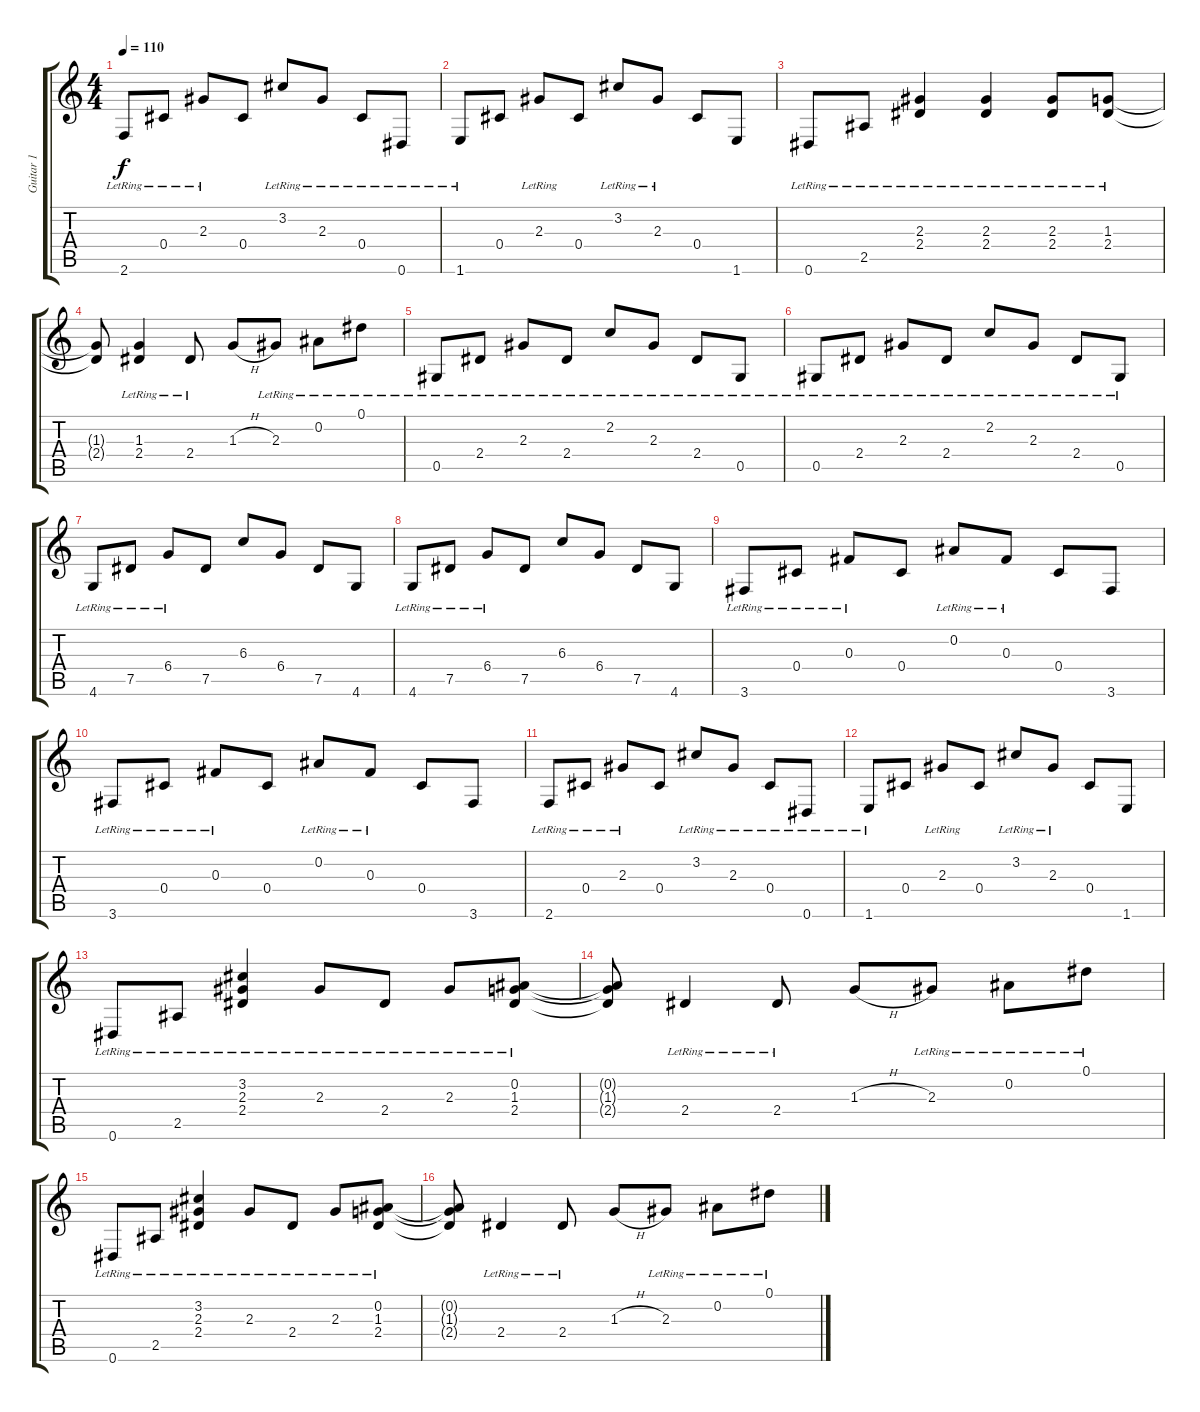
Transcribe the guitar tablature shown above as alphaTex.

\track ("Guitar 1" "Guitar 1") {instrument overdrivenguitar}
\staff {score tabs}
\tuning (Eb4 Bb3 Gb3 Db3 Ab2 Eb2) {hide}
\ts (4 4)
\tempo 110
\clef g2
\ks c
2.6{lr}.8{dy f} 0.4{lr}.8 2.3{lr}.8 0.4.8 3.2{lr}.8 2.3{lr}.8 0.4{lr}.8 0.6{lr}.8 |
1.6{lr}.8 0.4.8 2.3{lr}.8 0.4.8 3.2{lr}.8 2.3{lr}.8 0.4.8 1.6.8 |
0.6{lr}.8 2.5{lr}.8 (2.3{lr} 2.4{lr}).4 (2.3{lr} 2.4{lr}).4 (2.3{lr} 2.4{lr}).8 (1.3{lr} 2.4{lr}).8 |
(1.3{t} 2.4{t}).8 (1.3{lr} 2.4{lr}).4 2.4{lr}.8 1.3{h}.8 2.3{lr}.8 0.2{lr}.8 0.1{lr}.8 |
0.5{lr}.8 2.4{lr}.8 2.3{lr}.8 2.4{lr}.8 2.2{lr}.8 2.3{lr}.8 2.4{lr}.8 0.5{lr}.8 |
0.5{lr}.8 2.4{lr}.8 2.3{lr}.8 2.4{lr}.8 2.2{lr}.8 2.3{lr}.8 2.4{lr}.8 0.5{lr}.8 |
4.6{lr}.8 7.5{lr}.8 6.4{lr}.8 7.5.8 6.3.8 6.4.8 7.5.8 4.6.8 |
4.6{lr}.8 7.5{lr}.8 6.4{lr}.8 7.5.8 6.3.8 6.4.8 7.5.8 4.6.8 |
3.6{lr}.8 0.4{lr}.8 0.3{lr}.8 0.4.8 0.2{lr}.8 0.3{lr}.8 0.4.8 3.6.8 |
3.6{lr}.8 0.4{lr}.8 0.3{lr}.8 0.4.8 0.2{lr}.8 0.3{lr}.8 0.4.8 3.6.8 |
2.6{lr}.8 0.4{lr}.8 2.3{lr}.8 0.4.8 3.2{lr}.8 2.3{lr}.8 0.4{lr}.8 0.6{lr}.8 |
1.6{lr}.8 0.4.8 2.3{lr}.8 0.4.8 3.2{lr}.8 2.3{lr}.8 0.4.8 1.6.8 |
0.6{lr}.8 2.5{lr}.8 (3.2{lr} 2.3{lr} 2.4{lr}).4 2.3{lr}.8 2.4{lr}.8 2.3{lr}.8 (0.2{lr} 1.3{lr} 2.4{lr}).8 |
(0.2{t} 1.3{t} 2.4{t}).8 2.4{lr}.4 2.4{lr}.8 1.3{h}.8 2.3{lr}.8 0.2{lr}.8 0.1{lr}.8 |
0.6{lr}.8 2.5{lr}.8 (3.2{lr} 2.3{lr} 2.4{lr}).4 2.3{lr}.8 2.4{lr}.8 2.3{lr}.8 (0.2{lr} 1.3{lr} 2.4{lr}).8 |
(0.2{t} 1.3{t} 2.4{t}).8 2.4{lr}.4 2.4{lr}.8 1.3{h}.8 2.3{lr}.8 0.2{lr}.8 0.1{lr}.8
